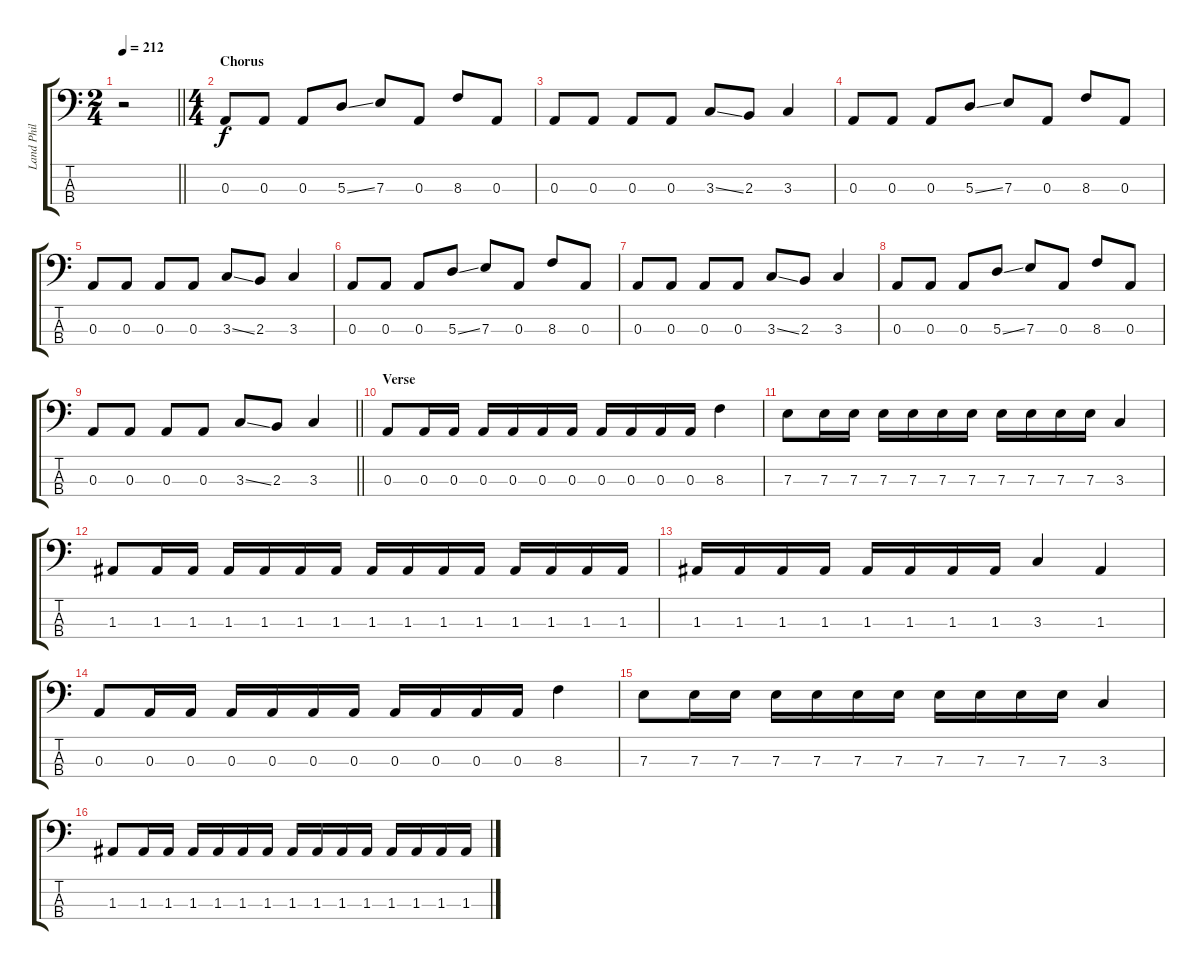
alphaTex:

\track ("Land Phil" "Land Phil") {instrument electricbassfinger}
\staff {score tabs}
\tuning (G2 D2 A1 E1) {hide}
\ts (2 4)
\tempo 212
\clef f4
\barLineRight lightlight
\ks c
r.2{dy f instrument electricbassfinger} |
\ts (4 4)
\section ("" "Chorus")
0.3.8 0.3.8 0.3.8 5.3{ss}.8 7.3.8 0.3.8 8.3.8 0.3.8 |
0.3.8 0.3.8 0.3.8 0.3.8 3.3{ss}.8 2.3.8 3.3.4 |
0.3.8 0.3.8 0.3.8 5.3{ss}.8 7.3.8 0.3.8 8.3.8 0.3.8 |
0.3.8 0.3.8 0.3.8 0.3.8 3.3{ss}.8 2.3.8 3.3.4 |
0.3.8 0.3.8 0.3.8 5.3{ss}.8 7.3.8 0.3.8 8.3.8 0.3.8 |
0.3.8 0.3.8 0.3.8 0.3.8 3.3{ss}.8 2.3.8 3.3.4 |
0.3.8 0.3.8 0.3.8 5.3{ss}.8 7.3.8 0.3.8 8.3.8 0.3.8 |
\barLineRight lightlight
0.3.8 0.3.8 0.3.8 0.3.8 3.3{ss}.8 2.3.8 3.3.4 |
\section ("" "Verse")
0.3.8 0.3.16 0.3.16 0.3.16 0.3.16 0.3.16 0.3.16 0.3.16 0.3.16 0.3.16 0.3.16 8.3.4 |
7.3.8 7.3.16 7.3.16 7.3.16 7.3.16 7.3.16 7.3.16 7.3.16 7.3.16 7.3.16 7.3.16 3.3.4 |
1.3.8 1.3.16 1.3.16 1.3.16 1.3.16 1.3.16 1.3.16 1.3.16 1.3.16 1.3.16 1.3.16 1.3.16 1.3.16 1.3.16 1.3.16 |
1.3.16 1.3.16 1.3.16 1.3.16 1.3.16 1.3.16 1.3.16 1.3.16 3.3.4 1.3.4 |
0.3.8 0.3.16 0.3.16 0.3.16 0.3.16 0.3.16 0.3.16 0.3.16 0.3.16 0.3.16 0.3.16 8.3.4 |
7.3.8 7.3.16 7.3.16 7.3.16 7.3.16 7.3.16 7.3.16 7.3.16 7.3.16 7.3.16 7.3.16 3.3.4 |
1.3.8 1.3.16 1.3.16 1.3.16 1.3.16 1.3.16 1.3.16 1.3.16 1.3.16 1.3.16 1.3.16 1.3.16 1.3.16 1.3.16 1.3.16
